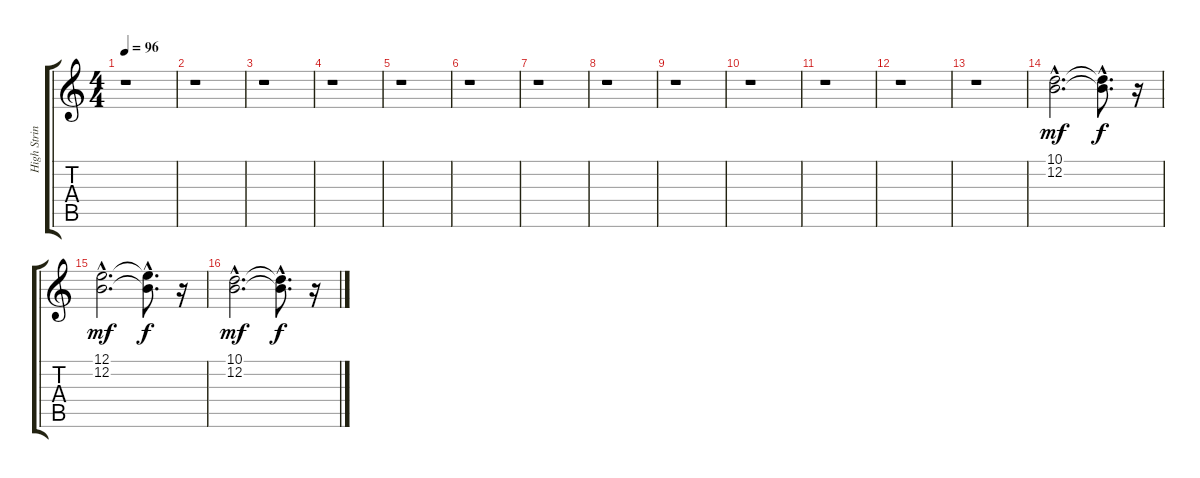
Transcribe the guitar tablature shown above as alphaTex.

\track ("High String Ensemble" "High Strin") {instrument stringensemble2}
\staff {score tabs}
\tuning (E4 B3 G3 D3 A2 E2) {hide}
\ts (4 4)
\tempo 96
\clef g2
\ks c
r.1{dy f} |
r.1 |
r.1 |
r.1 |
r.1 |
r.1 |
r.1 |
r.1 |
r.1 |
r.1 |
r.1 |
r.1 |
r.1 |
(10.1{hac} 12.2{hac}).2{d dy mf} (10.1{hac t} 12.2{hac t}).8{d dy f} r.16 |
(12.1{hac} 12.2{hac}).2{d dy mf} (12.1{hac t} 12.2{hac t}).8{d dy f} r.16 |
(10.1{hac} 12.2{hac}).2{d dy mf} (10.1{hac t} 12.2{hac t}).8{d dy f} r.16
